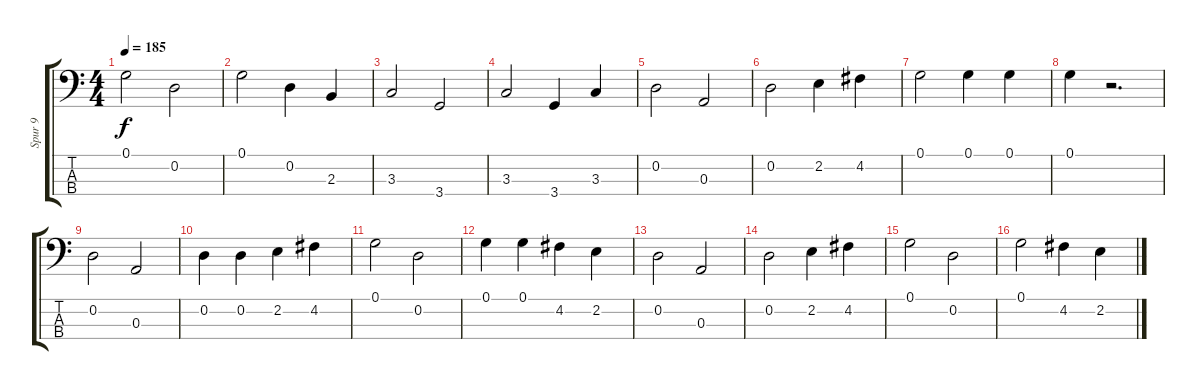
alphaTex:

\track ("Spur 9" "Spur 9") {instrument electricbassfinger}
\staff {score tabs}
\tuning (G2 D2 A1 E1) {hide}
\ts (4 4)
\tempo 185
\clef f4
\ks c
0.1.2{dy f} 0.2.2 |
0.1.2 0.2.4 2.3.4 |
3.3.2 3.4.2 |
3.3.2 3.4.4 3.3.4 |
0.2.2 0.3.2 |
0.2.2 2.2.4 4.2.4 |
0.1.2 0.1.4 0.1.4 |
0.1.4 r.2{d} |
0.2.2 0.3.2 |
0.2.4 0.2.4 2.2.4 4.2.4 |
0.1.2 0.2.2 |
0.1.4 0.1.4 4.2.4 2.2.4 |
0.2.2 0.3.2 |
0.2.2 2.2.4 4.2.4 |
0.1.2 0.2.2 |
0.1.2 4.2.4 2.2.4
